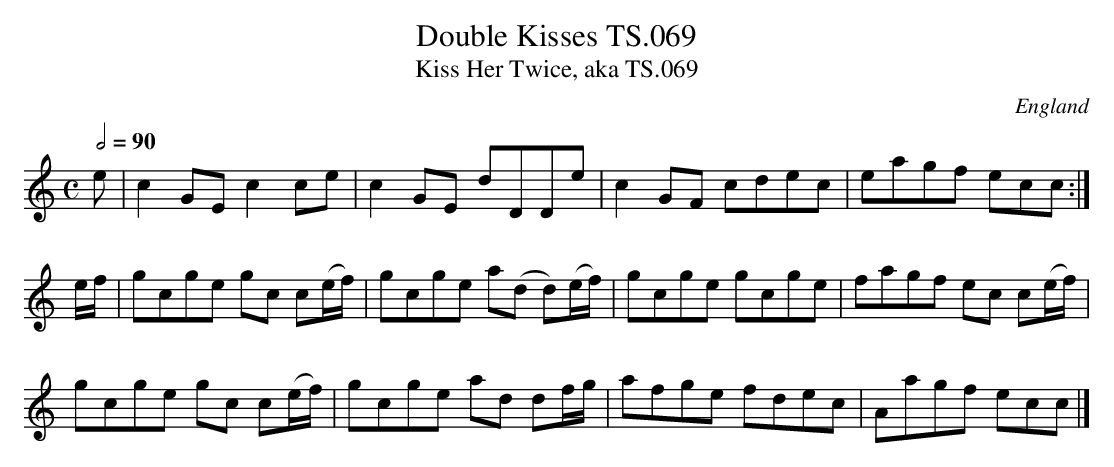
X:1
T:Double Kisses TS.069
T:Kiss Her Twice, aka TS.069
M:C
L:1/8
Q:1/2=90
O:England
K:C major
e|c2GEc2ce|c2GE dDDe|c2GF cdec|eagf ecc:|!
e/f/|gcge gc c(e/f/)|gcge a(d d)(e/f/)|gcge gcge|fagf ec c(e/f/)|!
gcge gc c(e/f/)|gcge ad df/g/|afge fdec|Aagf ecc|]
